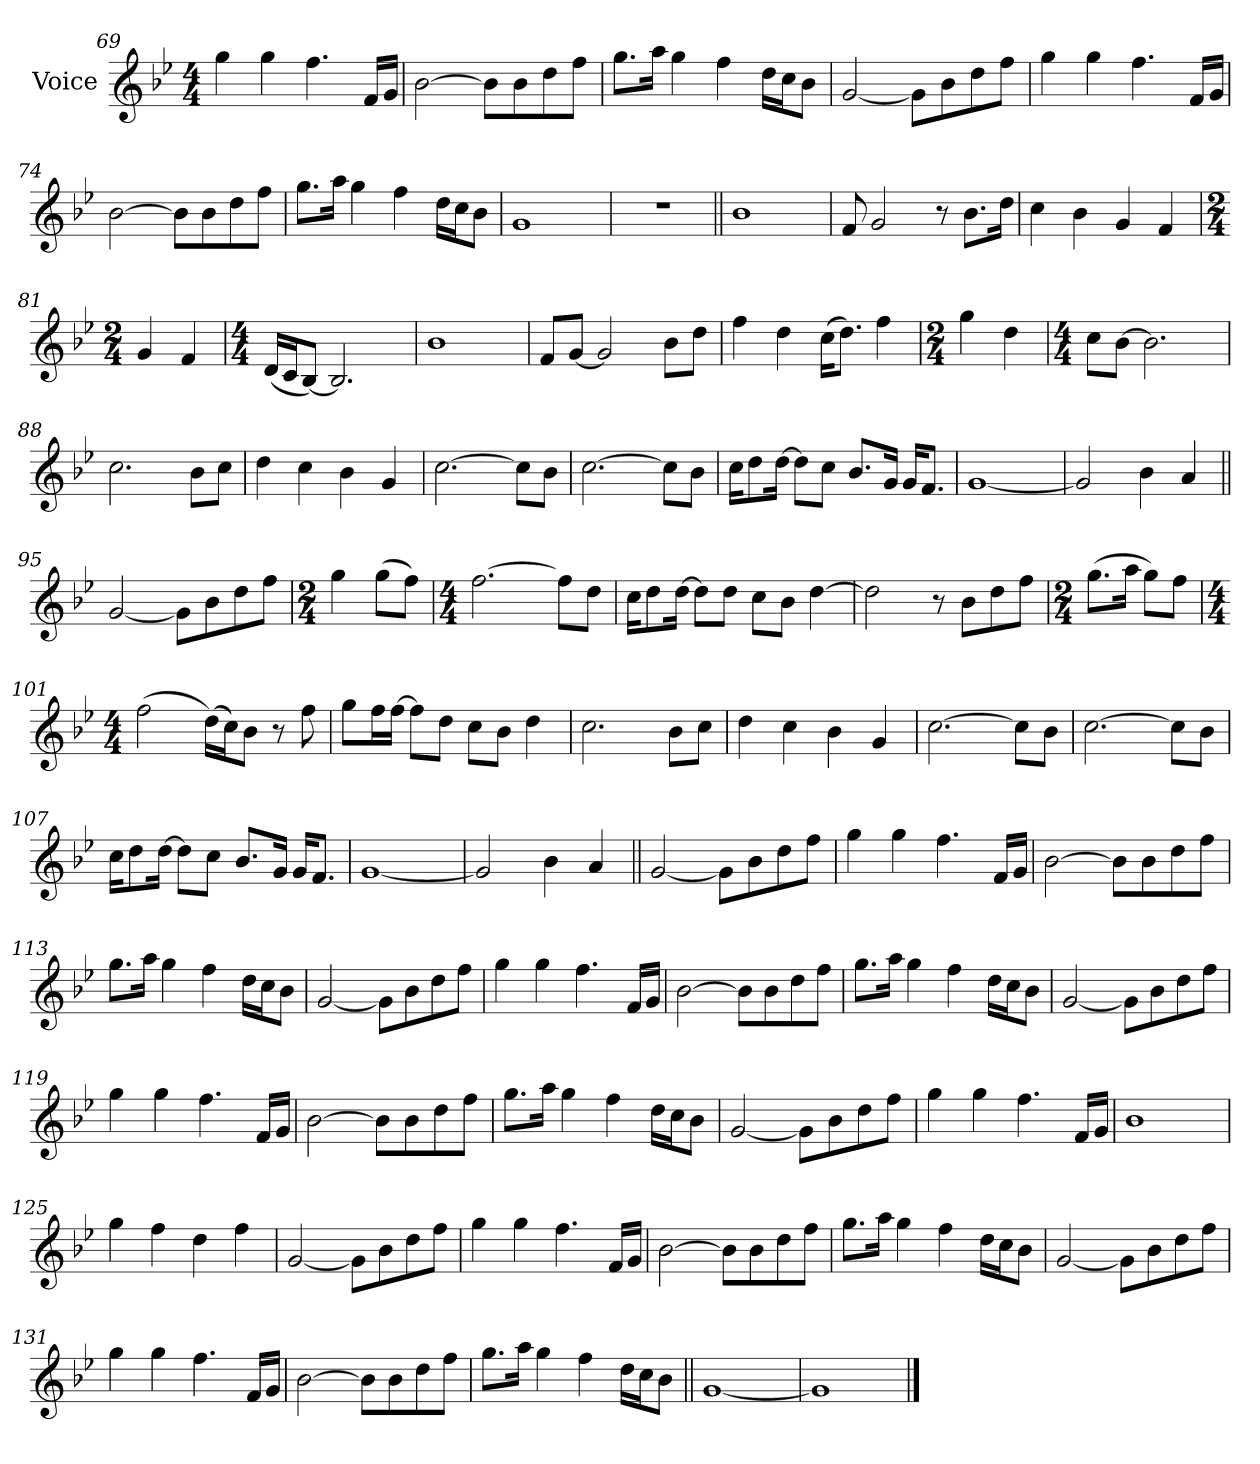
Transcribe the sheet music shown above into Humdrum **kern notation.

**kern
*part1
*staff1
*I"Voice
*I'Vc.
*clefG2
*k[b-e-]
*M4/4
=69
4gg
4gg
4.ff
16fLL
16gJJ
=70
[2b-
8b-L]
8b-
8dd
8ffJ
=71
8.ggL
16aaJk
4gg
4ff
16ddLL
16ccJ
8b-J
=72
[2g
8gL]
8b-
8dd
8ffJ
=73
4gg
4gg
4.ff
16fLL
16gJJ
=74
[2b-
8b-L]
8b-
8dd
8ffJ
=75
8.ggL
16aaJk
4gg
4ff
16ddLL
16ccJ
8b-J
=76
1g
=77
1r
=78||
1b-
=79
8f
2g
8r
8.b-L
16ddJk
=80
4cc
4b-
4g
4f
=81
*M2/4
4g
4f
=82
*M4/4
(<16dLL
16cJ
[8B-J)
2.B-]
=83
1b-
=84
8fL
[8gJ
2g]
8b-L
8ddJ
=85
4ff
4dd
(>16ccKL
8.ddJ)
4ff
=86
*M2/4
4gg
4dd
=87
*M4/4
8ccL
[8b-J
2.b-]
=88
2.cc
8b-L
8ccJ
=89
4dd
4cc
4b-
4g
=90
[2.cc
8ccL]
8b-J
=91
[2.cc
8ccL]
8b-J
=92
16ccKL
8dd
[16ddJk
8ddL]
8ccJ
8.b-L
16gJk
16gKL
8.fJ
=93
[1g
=94
2g]
4b-
4a
=95||
[2g
8gL]
8b-
8dd
8ffJ
=96
*M2/4
4gg
(>8ggL
8ffJ)
=97
*M4/4
[2.ff
8ffL]
8ddJ
=98
16ccKL
8dd
[16ddJk
8ddL]
8ddJ
8ccL
8b-J
[4dd
=99
2dd]
8r
8b-L
8dd
8ffJ
=100
*M2/4
(>8.ggL
16aaJk
8ggL)
8ffJ
=101
*M4/4
(>2ff
(>16ddLL)
16ccJ)
8b-J
8r
8ff
=102
8ggL
16ffL
[16ffJJ
8ffL]
8ddJ
8ccL
8b-J
4dd
=103
2.cc
8b-L
8ccJ
=104
4dd
4cc
4b-
4g
=105
[2.cc
8ccL]
8b-J
=106
[2.cc
8ccL]
8b-J
=107
16ccKL
8dd
[16ddJk
8ddL]
8ccJ
8.b-L
16gJk
16gKL
8.fJ
=108
[1g
=109
2g]
4b-
4a
=110||
[2g
8gL]
8b-
8dd
8ffJ
=111
4gg
4gg
4.ff
16fLL
16gJJ
=112
[2b-
8b-L]
8b-
8dd
8ffJ
=113
8.ggL
16aaJk
4gg
4ff
16ddLL
16ccJ
8b-J
=114
[2g
8gL]
8b-
8dd
8ffJ
=115
4gg
4gg
4.ff
16fLL
16gJJ
=116
[2b-
8b-L]
8b-
8dd
8ffJ
=117
8.ggL
16aaJk
4gg
4ff
16ddLL
16ccJ
8b-J
=118
[2g
8gL]
8b-
8dd
8ffJ
=119
4gg
4gg
4.ff
16fLL
16gJJ
=120
[2b-
8b-L]
8b-
8dd
8ffJ
=121
8.ggL
16aaJk
4gg
4ff
16ddLL
16ccJ
8b-J
=122
[2g
8gL]
8b-
8dd
8ffJ
=123
4gg
4gg
4.ff
16fLL
16gJJ
=124
1b-
=125
4gg
4ff
4dd
4ff
=126
[2g
8gL]
8b-
8dd
8ffJ
=127
4gg
4gg
4.ff
16fLL
16gJJ
=128
[2b-
8b-L]
8b-
8dd
8ffJ
=129
8.ggL
16aaJk
4gg
4ff
16ddLL
16ccJ
8b-J
=130
[2g
8gL]
8b-
8dd
8ffJ
=131
4gg
4gg
4.ff
16fLL
16gJJ
=132
[2b-
8b-L]
8b-
8dd
8ffJ
=133
8.ggL
16aaJk
4gg
4ff
16ddLL
16ccJ
8b-J
=134||
[1g
=135
1g]
==
*-
